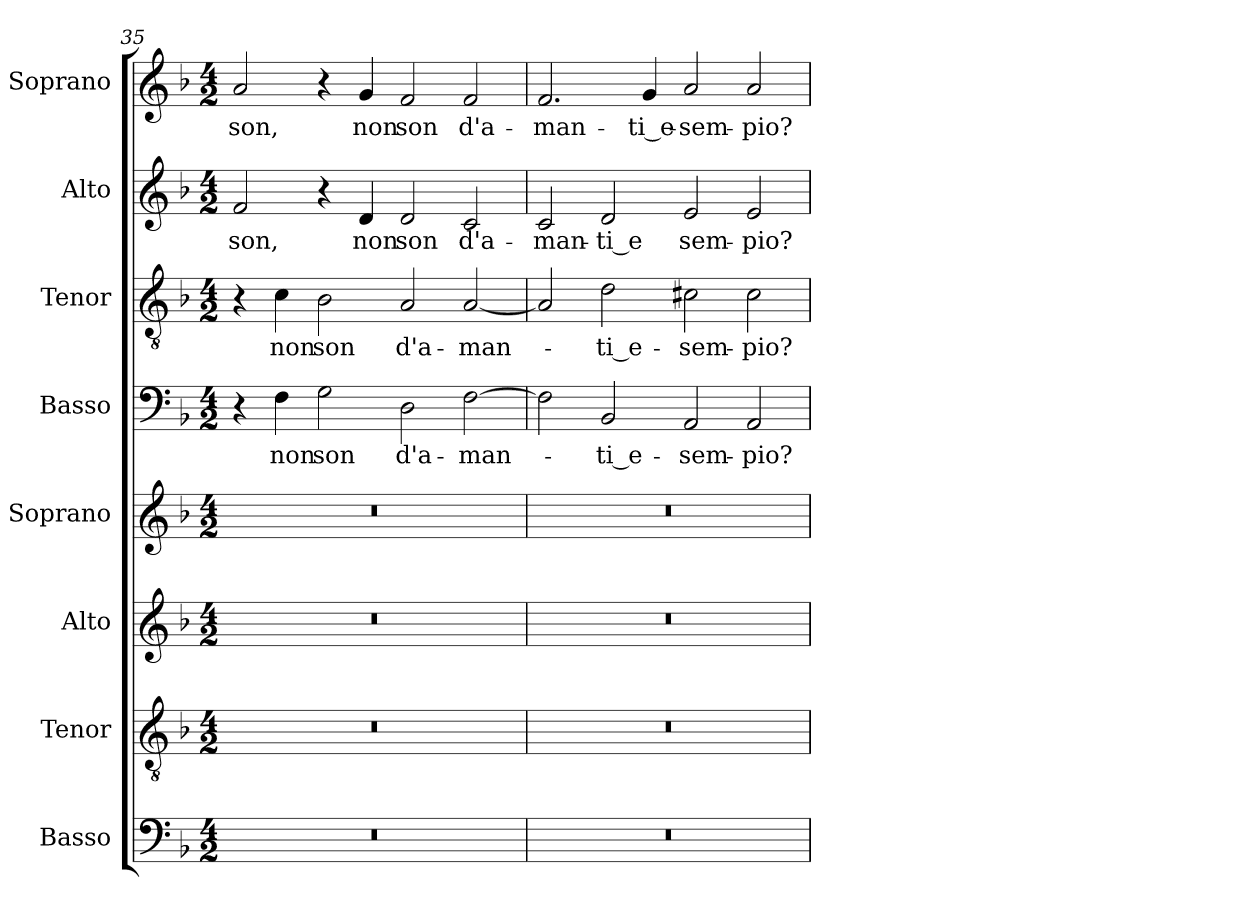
**kern	**kern	**kern	**kern	**kern	**text	**kern	**text	**kern	**text	**kern	**text
*part8	*part7	*part6	*part5	*part4	*part4	*part3	*part3	*part2	*part2	*part1	*part1
*staff8	*staff7	*staff6	*staff5	*staff4	*staff4	*staff3	*staff3	*staff2	*staff2	*staff1	*staff1
*I"Basso	*I"Tenor	*I"Alto	*I"Soprano	*I"Basso	*	*I"Tenor	*	*I"Alto	*	*I"Soprano	*
*	*I'T.	*I'A.	*I'Sop.	*	*	*I'T.	*	*I'A.	*	*I'Sop.	*
!!LO:PB:g=z
*clefF4	*clefGv2	*clefG2	*clefG2	*clefF4	*	*clefGv2	*	*clefG2	*	*clefG2	*
*	*ITrd7c12	*	*	*	*	*ITrd7c12	*	*	*	*	*
*k[b-]	*k[b-]	*k[b-]	*k[b-]	*k[b-]	*	*k[b-]	*	*k[b-]	*	*k[b-]	*
*F:	*F:	*F:	*F:	*F:	*	*F:	*	*F:	*	*F:	*
*M4/2	*M4/2	*M4/2	*M4/2	*M4/2	*	*M4/2	*	*M4/2	*	*M4/2	*
=35	=35	=35	=35	=35	=35	=35	=35	=35	=35	=35	=35
!LO:N:vis=1	!LO:N:vis=1	!LO:N:vis=1	!LO:N:vis=1	!	!	!	!	!	!	!	!
!	!	!	!	!	!	!	!	!	!LO:LY:b:color=#000000	!	!
!	!	!	!	!	!	!	!	!	!	!	!LO:LY:b:color=#000000
0r	0r	0r	0r	4r	.	4r	.	2fi/	son,	2ai/	son,
!	!	!	!	!	!LO:LY:b:color=#000000	!	!	!	!	!	!
!	!	!	!	!	!	!	!LO:LY:b:color=#000000	!	!	!	!
.	.	.	.	4Fi\	non	4Ci\	non	.	.	.	.
!	!	!	!	!	!LO:LY:b:color=#000000	!	!	!	!	!	!
!	!	!	!	!	!	!	!LO:LY:b:color=#000000	!	!	!	!
.	.	.	.	2Gi\	son	2BB-i\	son	4r	.	4r	.
!	!	!	!	!	!	!	!	!	!LO:LY:b:color=#000000	!	!
!	!	!	!	!	!	!	!	!	!	!	!LO:LY:b:color=#000000
.	.	.	.	.	.	.	.	4di/	non	4gi/	non
!	!	!	!	!	!LO:LY:b:color=#000000	!	!	!	!	!	!
!	!	!	!	!	!	!	!LO:LY:b:color=#000000	!	!	!	!
!	!	!	!	!	!	!	!	!	!LO:LY:b:color=#000000	!	!
!	!	!	!	!	!	!	!	!	!	!	!LO:LY:b:color=#000000
.	.	.	.	2Di\	d'a-	2AAi/	d'a-	2di/	son	2fi/	son
!	!	!	!	!	!LO:LY:b:color=#000000	!	!	!	!	!	!
!	!	!	!	!	!	!	!LO:LY:b:color=#000000	!	!	!	!
!	!	!	!	!	!	!	!	!	!LO:LY:b:color=#000000	!	!
!	!	!	!	!	!	!	!	!	!	!	!LO:LY:b:color=#000000
.	.	.	.	[2Fi\	-man-	[2AAi/	-man-	2ci/	d'a-	2fi/	d'a-
=36	=36	=36	=36	=36	=36	=36	=36	=36	=36	=36	=36
!LO:N:vis=1	!LO:N:vis=1	!LO:N:vis=1	!LO:N:vis=1	!	!	!	!	!	!	!	!
!	!	!	!	!	!	!	!	!	!LO:LY:b:color=#000000	!	!
!	!	!	!	!	!	!	!	!	!	!	!LO:LY:b:color=#000000
0r	0r	0r	0r	2Fi\]	.	2AAi/]	.	2ci/	-man-	2.fi/	-man-
!	!	!	!	!	!LO:LY:b:color=#000000	!	!	!	!	!	!
!	!	!	!	!	!	!	!LO:LY:b:color=#000000	!	!	!	!
!	!	!	!	!	!	!	!	!	!LO:LY:b:color=#000000	!	!
.	.	.	.	2BB-i/	-ti_e-	2Di\	-ti_e-	2di/	-ti_e	.	.
!	!	!	!	!	!	!	!	!	!	!	!LO:LY:b:color=#000000
.	.	.	.	.	.	.	.	.	.	4gi/	-ti_e-
!	!	!	!	!	!LO:LY:b:color=#000000	!	!	!	!	!	!
!	!	!	!	!	!	!	!LO:LY:b:color=#000000	!	!	!	!
!	!	!	!	!	!	!	!	!	!LO:LY:b:color=#000000	!	!
!	!	!	!	!	!	!	!	!	!	!	!LO:LY:b:color=#000000
.	.	.	.	2AAi/	-sem-	2C#Xi\	-sem-	2ei/	sem-	2ai/	-sem-
!	!	!	!	!	!LO:LY:b:color=#000000	!	!	!	!	!	!
!	!	!	!	!	!	!	!LO:LY:b:color=#000000	!	!	!	!
!	!	!	!	!	!	!	!	!	!LO:LY:b:color=#000000	!	!
!	!	!	!	!	!	!	!	!	!	!	!LO:LY:b:color=#000000
.	.	.	.	2AAi/	-pio?	2C#i\	-pio?	2ei/	-pio?	2ai/	-pio?
=	=	=	=	=	=	=	=	=	=	=	=
*-	*-	*-	*-	*-	*-	*-	*-	*-	*-	*-	*-
